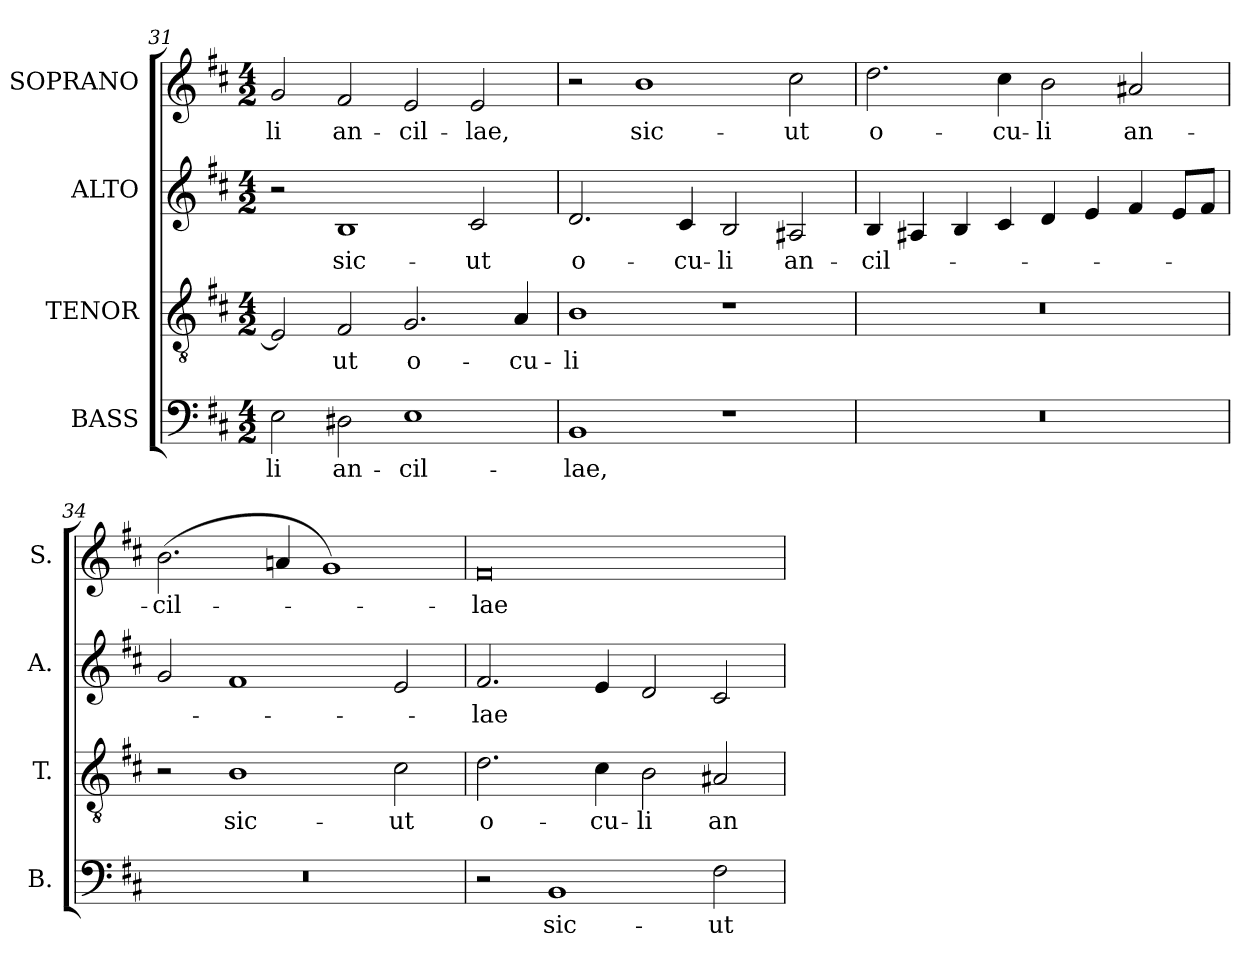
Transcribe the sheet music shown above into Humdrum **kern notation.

**kern	**text	**kern	**text	**kern	**text	**kern	**text
*part4	*part4	*part3	*part3	*part2	*part2	*part1	*part1
*staff4	*staff4	*staff3	*staff3	*staff2	*staff2	*staff1	*staff1
*I"BASS	*	*I"TENOR	*	*I"ALTO	*	*I"SOPRANO	*
*I'B.	*	*I'T.	*	*I'A.	*	*I'S.	*
*clefF4	*	*clefGv2	*	*clefG2	*	*clefG2	*
*	*	*ITrd7c12	*	*	*	*	*
*k[f#c#]	*	*k[f#c#]	*	*k[f#c#]	*	*k[f#c#]	*
*D:	*	*D:	*	*D:	*	*D:	*
*M4/2	*	*M4/2	*	*M4/2	*	*M4/2	*
=31	=31	=31	=31	=31	=31	=31	=31
!	!LO:LY:b:color=#000000	!	!	!	!	!	!
!	!	!	!	!	!	!	!LO:LY:b:color=#000000
2Ei\	-li	2EEi/]	.	2r	.	2gi/	-li
!	!LO:LY:b:color=#000000	!	!	!	!	!	!
!	!	!	!LO:LY:b:color=#000000	!	!	!	!
!	!	!	!	!	!LO:LY:b:color=#000000	!	!
!	!	!	!	!	!	!	!LO:LY:b:color=#000000
2D#Xi\	an-	2FF#i/	-ut	1Bi	sic-	2f#i/	an-
!	!LO:LY:b:color=#000000	!	!	!	!	!	!
!	!	!	!LO:LY:b:color=#000000	!	!	!	!
!	!	!	!	!	!	!	!LO:LY:b:color=#000000
1Ei	-cil-	2.GGi/	o-	.	.	2ei/	-cil-
!	!	!	!	!	!LO:LY:b:color=#000000	!	!
!	!	!	!	!	!	!	!LO:LY:b:color=#000000
.	.	.	.	2c#i/	-ut	2ei/	-lae,
!	!	!	!LO:LY:b:color=#000000	!	!	!	!
.	.	4AAi/	-cu-	.	.	.	.
=32	=32	=32	=32	=32	=32	=32	=32
!	!LO:LY:b:color=#000000	!	!	!	!	!	!
!	!	!	!LO:LY:b:color=#000000	!	!	!	!
!	!	!	!	!	!LO:LY:b:color=#000000	!	!
1BBi	-lae,	1BBi	-li	2.di/	o-	2r	.
!	!	!	!	!	!	!	!LO:LY:b:color=#000000
.	.	.	.	.	.	1bi	sic-
!	!	!	!	!	!LO:LY:b:color=#000000	!	!
.	.	.	.	4c#i/	-cu-	.	.
!	!	!	!	!	!LO:LY:b:color=#000000	!	!
1r	.	1r	.	2Bi/	-li	.	.
!	!	!	!	!	!LO:LY:b:color=#000000	!	!
!	!	!	!	!	!	!	!LO:LY:b:color=#000000
.	.	.	.	2A#Xi/	an-	2cc#i\	-ut
=33	=33	=33	=33	=33	=33	=33	=33
!LO:N:vis=1	!	!LO:N:vis=1	!	!	!	!	!
!	!	!	!	!	!LO:LY:b:color=#000000	!	!
!	!	!	!	!	!	!	!LO:LY:b:color=#000000
0r	.	0r	.	4Bi/	-cil-	2.ddi\	o-
.	.	.	.	4A#Xi/	.	.	.
.	.	.	.	4Bi/	.	.	.
!	!	!	!	!	!	!	!LO:LY:b:color=#000000
.	.	.	.	4c#i/	.	4cc#i\	-cu-
!	!	!	!	!	!	!	!LO:LY:b:color=#000000
.	.	.	.	4di/	.	2bi\	-li
.	.	.	.	4ei/	.	.	.
!	!	!	!	!	!	!	!LO:LY:b:color=#000000
.	.	.	.	4f#i/	.	2a#Xi/	an-
.	.	.	.	8ei/L	.	.	.
.	.	.	.	8f#i/J	.	.	.
!!LO:PB:g=z
=34	=34	=34	=34	=34	=34	=34	=34
!LO:N:vis=1	!	!	!	!	!	!	!
!	!	!	!	!	!	!	!LO:LY:b:color=#000000
0r	.	2r	.	2gi/	.	(2.bi\	-cil-
!	!	!	!LO:LY:b:color=#000000	!	!	!	!
.	.	1BBi	sic-	1f#i	.	.	.
.	.	.	.	.	.	4ani/	.
.	.	.	.	.	.	1gi)	.
!	!	!	!LO:LY:b:color=#000000	!	!	!	!
.	.	2C#i\	-ut	2ei/	.	.	.
=35	=35	=35	=35	=35	=35	=35	=35
!	!	!	!LO:LY:b:color=#000000	!	!	!	!
!	!	!	!	!	!LO:LY:b:color=#000000	!	!
!	!	!	!	!	!	!	!LO:LY:b:color=#000000
2r	.	2.Di\	o-	2.f#i/	-lae	0f#i	-lae
!	!LO:LY:b:color=#000000	!	!	!	!	!	!
1BBi	sic-	.	.	.	.	.	.
!	!	!	!LO:LY:b:color=#000000	!	!	!	!
.	.	4C#i\	-cu-	4ei/	.	.	.
!	!	!	!LO:LY:b:color=#000000	!	!	!	!
.	.	2BBi\	-li	2di/	.	.	.
!	!LO:LY:b:color=#000000	!	!	!	!	!	!
!	!	!	!LO:LY:b:color=#000000	!	!	!	!
2F#i\	-ut	2AA#Xi/	an-	2c#i/	.	.	.
=	=	=	=	=	=	=	=
*-	*-	*-	*-	*-	*-	*-	*-
